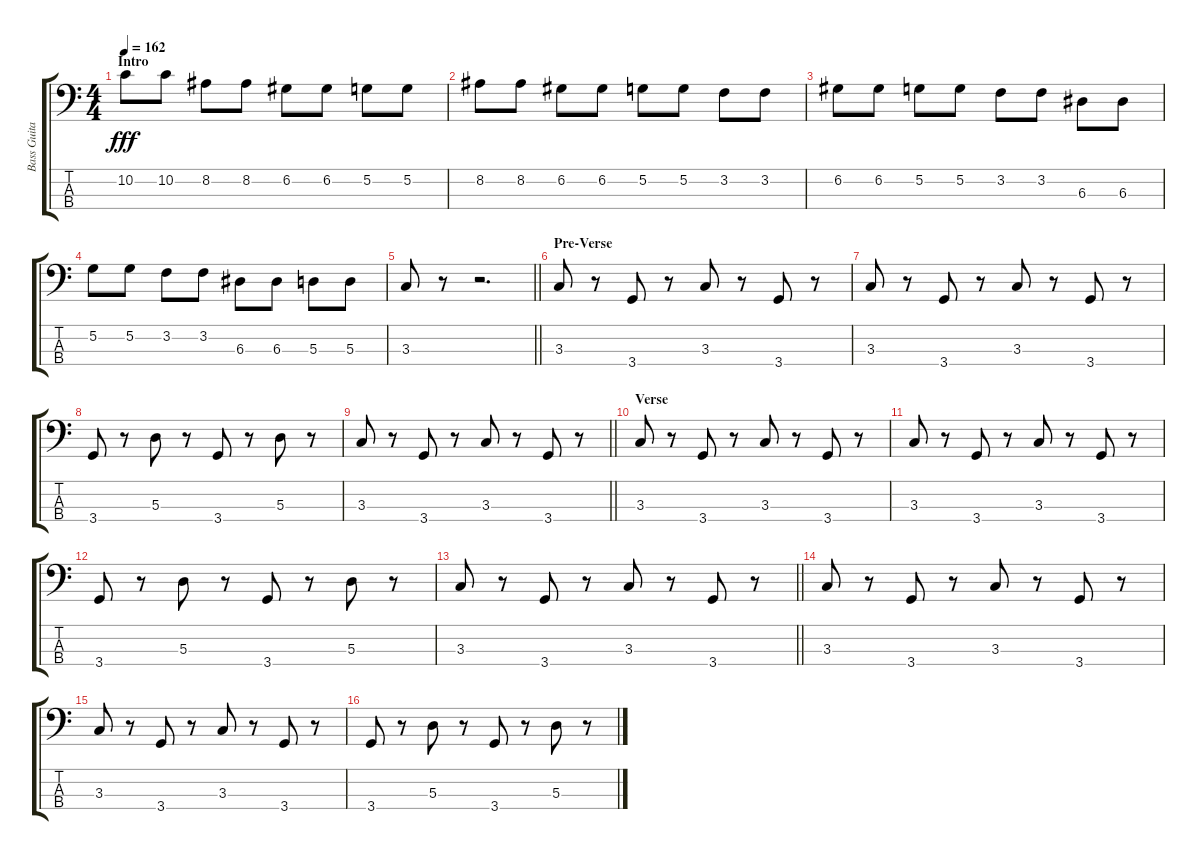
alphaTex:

\track ("Bass Guitar" "Bass Guita") {instrument electricbasspick}
\staff {score tabs}
\tuning (G2 D2 A1 E1) {hide}
\ts (4 4)
\section ("" "Intro")
\tempo 162
\clef f4
\ks c
10.2.8{dy fff instrument electricbasspick} 10.2.8 8.2.8 8.2.8 6.2.8 6.2.8 5.2.8 5.2.8 |
8.2.8 8.2.8 6.2.8 6.2.8 5.2.8 5.2.8 3.2.8 3.2.8 |
6.2.8 6.2.8 5.2.8 5.2.8 3.2.8 3.2.8 6.3.8 6.3.8 |
5.2.8 5.2.8 3.2.8 3.2.8 6.3.8 6.3.8 5.3.8 5.3.8 |
\barLineRight lightlight
3.3.8 r.8 r.2{d} |
\section ("" "Pre-Verse")
3.3.8 r.8 3.4.8 r.8 3.3.8 r.8 3.4.8 r.8 |
3.3.8 r.8 3.4.8 r.8 3.3.8 r.8 3.4.8 r.8 |
3.4.8 r.8 5.3.8 r.8 3.4.8 r.8 5.3.8 r.8 |
\barLineRight lightlight
3.3.8 r.8 3.4.8 r.8 3.3.8 r.8 3.4.8 r.8 |
\section ("" "Verse")
3.3.8 r.8 3.4.8 r.8 3.3.8 r.8 3.4.8 r.8 |
3.3.8 r.8 3.4.8 r.8 3.3.8 r.8 3.4.8 r.8 |
3.4.8 r.8 5.3.8 r.8 3.4.8 r.8 5.3.8 r.8 |
\barLineRight lightlight
3.3.8 r.8 3.4.8 r.8 3.3.8 r.8 3.4.8 r.8 |
3.3.8 r.8 3.4.8 r.8 3.3.8 r.8 3.4.8 r.8 |
3.3.8 r.8 3.4.8 r.8 3.3.8 r.8 3.4.8 r.8 |
3.4.8 r.8 5.3.8 r.8 3.4.8 r.8 5.3.8 r.8
